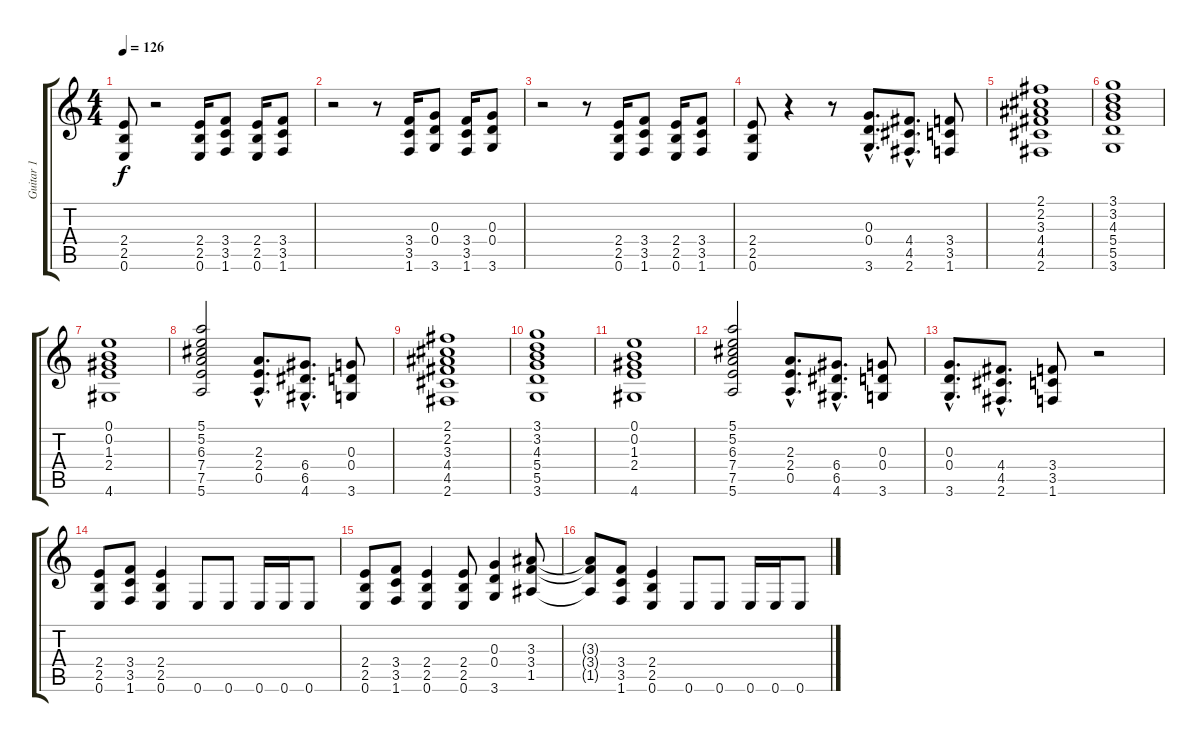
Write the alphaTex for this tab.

\track ("Guitar 1" "Guitar 1") {instrument distortionguitar}
\staff {score tabs}
\tuning (E4 B3 G3 D3 A2 E2) {hide}
\ts (4 4)
\tempo 126
\clef g2
\ks c
(2.4 2.5 0.6).8{dy f} r.2 (2.4 2.5 0.6).16 (3.4 3.5 1.6).8 (2.4 2.5 0.6).16 (3.4 3.5 1.6).8 |
r.2 r.8 (3.4 3.5 1.6).16 (0.3 0.4 3.6).8 (3.4 3.5 1.6).16 (0.3 0.4 3.6).8 |
r.2 r.8 (2.4 2.5 0.6).16 (3.4 3.5 1.6).8 (2.4 2.5 0.6).16 (3.4 3.5 1.6).8 |
(2.4 2.5 0.6).8 r.4 r.8 (0.3{hac} 0.4{hac} 3.6{hac}).8{d} (4.4{hac} 4.5{hac} 2.6{hac}).8{d} (3.4 3.5 1.6).8 |
(2.1 2.2 3.3 4.4 4.5 2.6).1 |
(3.1 3.2 4.3 5.4 5.5 3.6).1 |
(0.1 0.2 1.3 2.4 4.6).1 |
(5.1 5.2 6.3 7.4 7.5 5.6).2 (2.3{hac} 2.4{hac} 0.5{hac}).8{d} (6.4{hac} 6.5{hac} 4.6{hac}).8{d} (0.3 0.4 3.6).8 |
(2.1 2.2 3.3 4.4 4.5 2.6).1 |
(3.1 3.2 4.3 5.4 5.5 3.6).1 |
(0.1 0.2 1.3 2.4 4.6).1 |
(5.1 5.2 6.3 7.4 7.5 5.6).2 (2.3{hac} 2.4{hac} 0.5{hac}).8{d} (6.4{hac} 6.5{hac} 4.6{hac}).8{d} (0.3 0.4 3.6).8 |
(0.3{hac} 0.4{hac} 3.6{hac}).8{d} (4.4{hac} 4.5{hac} 2.6{hac}).8{d} (3.4 3.5 1.6).8 r.2 |
(2.4 2.5 0.6).8 (3.4 3.5 1.6).8 (2.4 2.5 0.6).4 0.6.8 0.6.8 0.6.16 0.6.16 0.6.8 |
(2.4 2.5 0.6).8 (3.4 3.5 1.6).8 (2.4 2.5 0.6).4 (2.4 2.5 0.6).8 (0.3 0.4 3.6).4 (3.3 3.4 1.5).8 |
(3.3{t} 3.4{t} 1.5{t}).8 (3.4 3.5 1.6).8 (2.4 2.5 0.6).4 0.6.8 0.6.8 0.6.16 0.6.16 0.6.8
